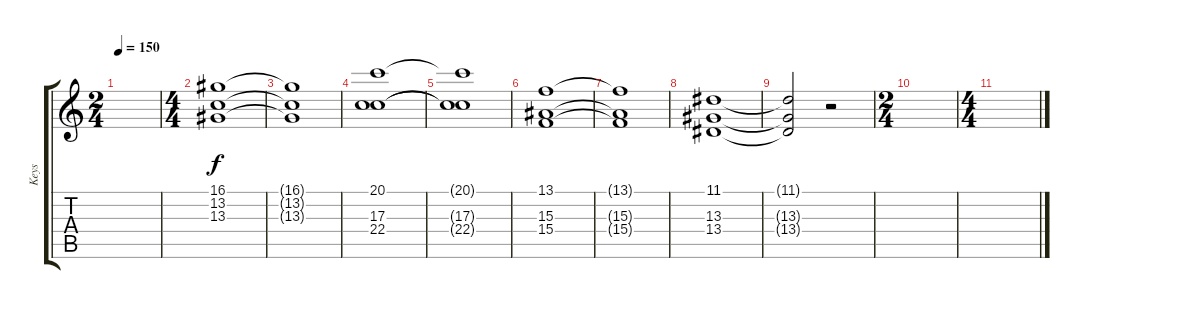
\track ("Keys" "Keys") {instrument drawbarorgan}
\staff {score tabs}
\tuning (E4 B3 G3 D3 A2 E2) {hide}
\ts (2 4)
\tempo 150
\clef g2
\ks c
|
\ts (4 4)
(16.1 13.2 13.3).1 |
(16.1{t} 13.2{t} 13.3{t}).1 |
(20.1 17.3 22.4).1 |
(20.1{t} 17.3{t} 22.4{t}).1 |
(13.1 15.3 15.4).1 |
(13.1{t} 15.3{t} 15.4{t}).1 |
(11.1 13.3 13.4).1 |
(11.1{t} 13.3{t} 13.4{t}).2 r.2 |
\ts (2 4)
|
\ts (4 4)
